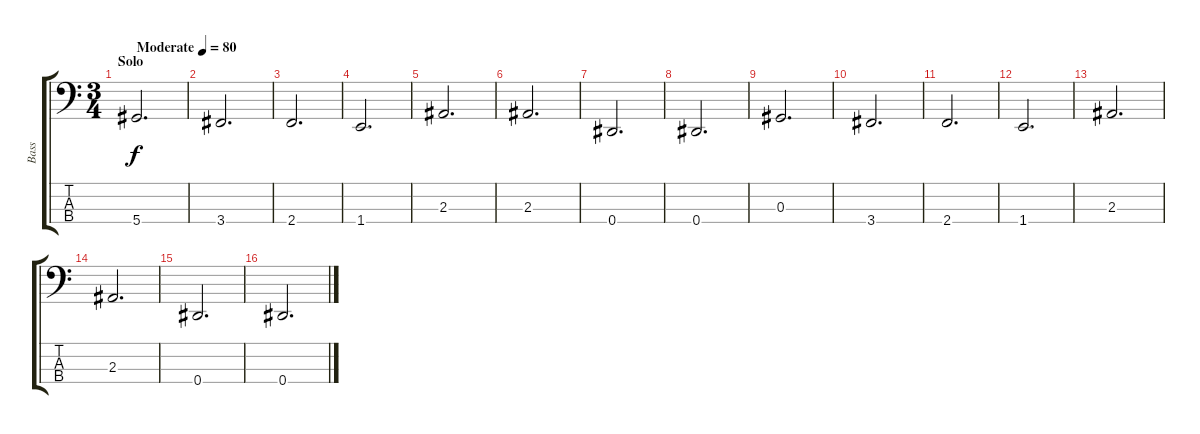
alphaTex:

\track ("Bass" "Bass") {instrument electricbassfinger}
\staff {score tabs}
\tuning (Gb2 Db2 Ab1 Eb1) {hide}
\ts (3 4)
\section ("" "Solo")
\tempo (80 "Moderate")
\clef f4
\ks c
5.4.2{d dy f instrument electricbassfinger} |
3.4.2{d} |
2.4.2{d} |
1.4.2{d} |
2.3.2{d} |
2.3.2{d} |
0.4.2{d} |
0.4.2{d} |
0.3.2{d} |
3.4.2{d} |
2.4.2{d} |
1.4.2{d} |
2.3.2{d} |
2.3.2{d} |
0.4.2{d} |
0.4.2{d}
